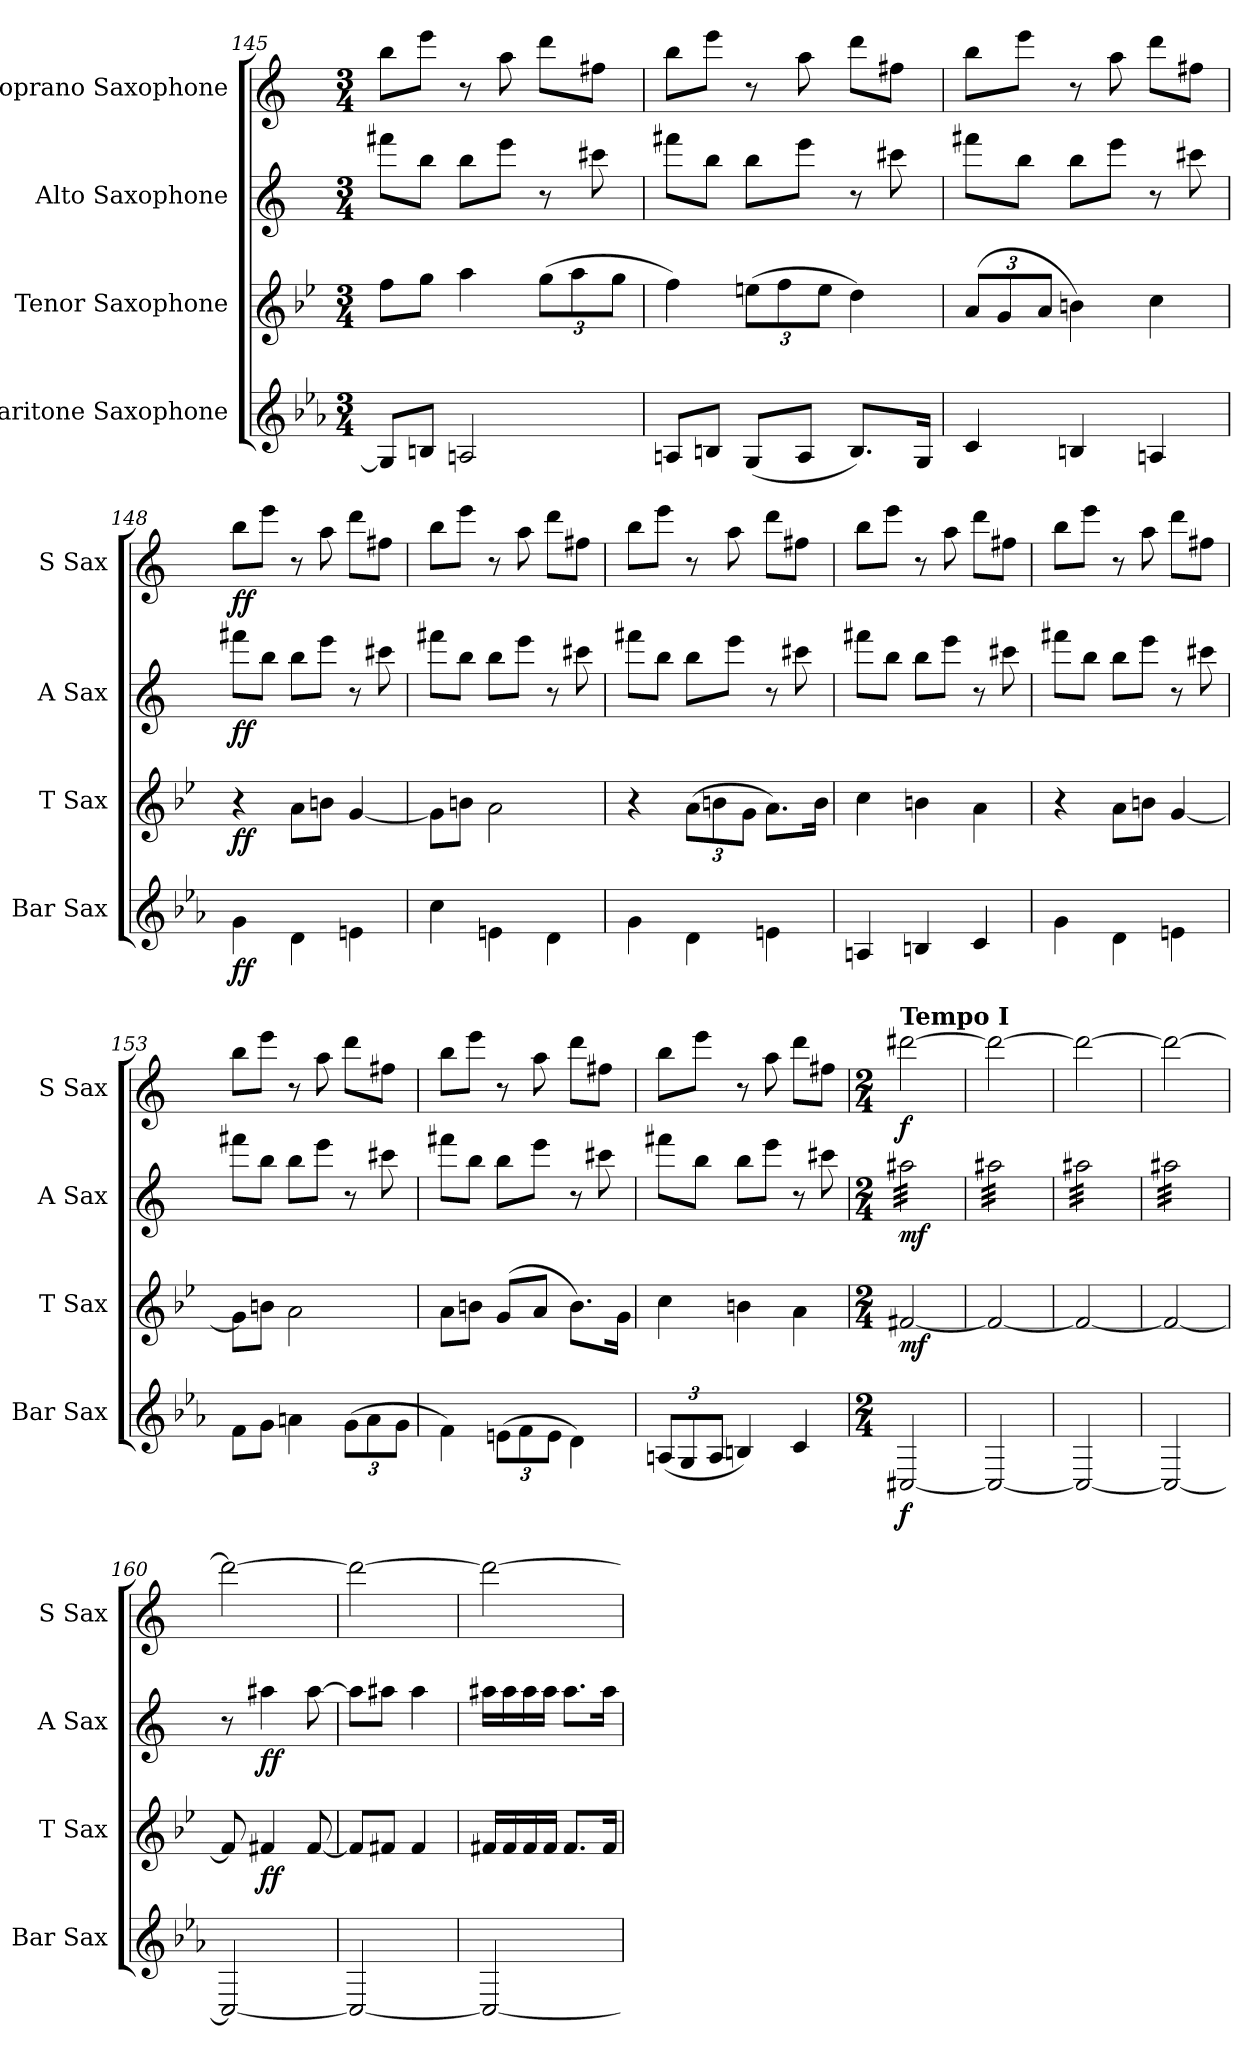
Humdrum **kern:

**kern	**dynam	**kern	**dynam	**kern	**dynam	**kern	**dynam
*part4	*part4	*part3	*part3	*part2	*part2	*part1	*part1
*staff4	*staff4	*staff3	*staff3	*staff2	*staff2	*staff1	*staff1
*I"Baritone Saxophone	*	*I"Tenor Saxophone	*	*I"Alto Saxophone	*	*I"Soprano Saxophone	*
*I'Bar Sax	*	*I'T Sax	*	*I'A Sax	*	*I'S Sax	*
*clefG2	*	*clefG2	*	*clefG2	*	*clefG2	*
*ITrd12c21	*	*ITrd8c14	*	*ITrd5c9	*	*ITrd1c2	*
*k[b-e-a-]	*	*k[b-e-]	*	*k[b-e-a-]	*	*k[b-e-]	*
*M3/4	*	*M3/4	*	*M3/4	*	*M3/4	*
=145	=145	=145	=145	=145	=145	=145	=145
8GG/L]	.	8f\L	.	8aan\L	.	8aa\L	.
8BBn/J	.	8g\J	.	8dd\J	.	8ddd\J	.
2AAn/	.	4a\	.	8dd\L	.	8r	.
.	.	.	.	8gg\J	.	8gg\	.
*	*	*Xbrackettup	*	*	*	*	*
.	.	(12g\L	.	8r	.	8ccc\L	.
.	.	12a\	.	.	.	.	.
.	.	.	.	8een\	.	8een\J	.
.	.	12g\J	.	.	.	.	.
=146	=146	=146	=146	=146	=146	=146	=146
8AAn/L	.	4f\)	.	8aan\L	.	8aa\L	.
8BBn/J	.	.	.	8dd\J	.	8ddd\J	.
(8GG/L	.	(12en\L	.	8dd\L	.	8r	.
.	.	12f\	.	.	.	.	.
8AA/J	.	.	.	8gg\J	.	8gg\	.
.	.	12e\J	.	.	.	.	.
8.BB/L)	.	4d\)	.	8r	.	8ccc\L	.
.	.	.	.	8een\	.	8een\J	.
16GG/Jk	.	.	.	.	.	.	.
=147	=147	=147	=147	=147	=147	=147	=147
4C/	.	(12A/L	.	8aan\L	.	8aa\L	.
.	.	12G/	.	.	.	.	.
.	.	.	.	8dd\J	.	8ddd\J	.
.	.	12A/J	.	.	.	.	.
4BBn/	.	4Bn\)	.	8dd\L	.	8r	.
.	.	.	.	8gg\J	.	8gg\	.
4AAn/	.	4c\	.	8r	.	8ccc\L	.
.	.	.	.	8een\	.	8een\J	.
!!LO:LB:g=z
=148	=148	=148	=148	=148	=148	=148	=148
!	!LO:DY:b	!	!LO:DY:b	!	!LO:DY:b	!	!LO:DY:b
4G\	ff	4r	ff	8aan\L	ff	8aa\L	ff
.	.	.	.	8dd\J	.	8ddd\J	.
4D\	.	8A\L	.	8dd\L	.	8r	.
.	.	8Bn\J	.	8gg\J	.	8gg\	.
4En\	.	[4G/	.	8r	.	8ccc\L	.
.	.	.	.	8een\	.	8een\J	.
=149	=149	=149	=149	=149	=149	=149	=149
4c\	.	8G\L]	.	8aan\L	.	8aa\L	.
.	.	8Bn\J	.	8dd\J	.	8ddd\J	.
4En\	.	2A\	.	8dd\L	.	8r	.
.	.	.	.	8gg\J	.	8gg\	.
4D\	.	.	.	8r	.	8ccc\L	.
.	.	.	.	8een\	.	8een\J	.
=150	=150	=150	=150	=150	=150	=150	=150
4G\	.	4r	.	8aan\L	.	8aa\L	.
.	.	.	.	8dd\J	.	8ddd\J	.
4D\	.	(12A\L	.	8dd\L	.	8r	.
.	.	12Bn\	.	.	.	.	.
.	.	.	.	8gg\J	.	8gg\	.
.	.	12G\J	.	.	.	.	.
4En\	.	8.A\L)	.	8r	.	8ccc\L	.
.	.	.	.	8een\	.	8een\J	.
.	.	16B\Jk	.	.	.	.	.
=151	=151	=151	=151	=151	=151	=151	=151
4AAn/	.	4c\	.	8aan\L	.	8aa\L	.
.	.	.	.	8dd\J	.	8ddd\J	.
4BBn/	.	4Bn\	.	8dd\L	.	8r	.
.	.	.	.	8gg\J	.	8gg\	.
4C/	.	4A\	.	8r	.	8ccc\L	.
.	.	.	.	8een\	.	8een\J	.
!!LO:PB:g=z
=152	=152	=152	=152	=152	=152	=152	=152
4G\	.	4r	.	8aan\L	.	8aa\L	.
.	.	.	.	8dd\J	.	8ddd\J	.
4D\	.	8A\L	.	8dd\L	.	8r	.
.	.	8Bn\J	.	8gg\J	.	8gg\	.
4En\	.	[4G/	.	8r	.	8ccc\L	.
.	.	.	.	8een\	.	8een\J	.
=153	=153	=153	=153	=153	=153	=153	=153
8F\L	.	8G\L]	.	8aan\L	.	8aa\L	.
8G\J	.	8Bn\J	.	8dd\J	.	8ddd\J	.
4An\	.	2A\	.	8dd\L	.	8r	.
.	.	.	.	8gg\J	.	8gg\	.
*Xbrackettup	*	*	*	*	*	*	*
(12G\L	.	.	.	8r	.	8ccc\L	.
12A\	.	.	.	.	.	.	.
.	.	.	.	8een\	.	8een\J	.
12G\J	.	.	.	.	.	.	.
=154	=154	=154	=154	=154	=154	=154	=154
4F\)	.	8A\L	.	8aan\L	.	8aa\L	.
.	.	8Bn\J	.	8dd\J	.	8ddd\J	.
(12En\L	.	(8G/L	.	8dd\L	.	8r	.
12F\	.	.	.	.	.	.	.
.	.	8A/J	.	8gg\J	.	8gg\	.
12E\J	.	.	.	.	.	.	.
4D\)	.	8.B\L)	.	8r	.	8ccc\L	.
.	.	.	.	8een\	.	8een\J	.
.	.	16G\Jk	.	.	.	.	.
=155	=155	=155	=155	=155	=155	=155	=155
(12AAn/L	.	4c\	.	8aan\L	.	8aa\L	.
12GG/	.	.	.	.	.	.	.
.	.	.	.	8dd\J	.	8ddd\J	.
12AA/J	.	.	.	.	.	.	.
4BBn/)	.	4Bn\	.	8dd\L	.	8r	.
.	.	.	.	8gg\J	.	8gg\	.
4C/	.	4A\	.	8r	.	8ccc\L	.
.	.	.	.	8een\	.	8een\J	.
=156	=156	=156	=156	=156	=156	=156	=156
!!LO:REH:place=s1:a:B:fs=14:t=VII
*M2/4	*	*M2/4	*	*M2/4	*	*M2/4	*
!	!	!	!	!	!	!LO:TX:a:B:t=Tempo I	!
!	!LO:DY:b	!	!LO:DY:b	!	!LO:DY:b	!	!LO:DY:b
*	*	*	*	*tremolo	*	*	*
[2CC#X/	f	[2F#X/	mf	(32cc#X\LLL	mf	[2ccc#X\	f
.	.	.	.	(32cc#X\	.	.	.
.	.	.	.	(32cc#X\	.	.	.
.	.	.	.	(32cc#X\	.	.	.
.	.	.	.	(32cc#X\	.	.	.
.	.	.	.	(32cc#X\	.	.	.
.	.	.	.	(32cc#X\	.	.	.
.	.	.	.	(32cc#X\	.	.	.
.	.	.	.	(32cc#X\	.	.	.
.	.	.	.	(32cc#X\	.	.	.
.	.	.	.	(32cc#X\	.	.	.
.	.	.	.	(32cc#X\	.	.	.
.	.	.	.	(32cc#X\	.	.	.
.	.	.	.	(32cc#X\	.	.	.
.	.	.	.	(32cc#X\	.	.	.
.	.	.	.	(32cc#X\JJJ	.	.	.
=157	=157	=157	=157	=157	=157	=157	=157
2CC#/_	.	2F#/_	.	32cc#X\LLL	.	2ccc#\_	.
.	.	.	.	32cc#X\	.	.	.
.	.	.	.	32cc#X\	.	.	.
.	.	.	.	32cc#X\	.	.	.
.	.	.	.	32cc#X\	.	.	.
.	.	.	.	32cc#X\	.	.	.
.	.	.	.	32cc#X\	.	.	.
.	.	.	.	32cc#X\	.	.	.
.	.	.	.	32cc#X\	.	.	.
.	.	.	.	32cc#X\	.	.	.
.	.	.	.	32cc#X\	.	.	.
.	.	.	.	32cc#X\	.	.	.
.	.	.	.	32cc#X\	.	.	.
.	.	.	.	32cc#X\	.	.	.
.	.	.	.	32cc#X\	.	.	.
.	.	.	.	32cc#X\JJJ	.	.	.
!!LO:LB:g=z
=158	=158	=158	=158	=158	=158	=158	=158
2CC#/_	.	2F#/_	.	32cc#X\LLL	.	2ccc#\_	.
.	.	.	.	32cc#X\	.	.	.
.	.	.	.	32cc#X\	.	.	.
.	.	.	.	32cc#X\	.	.	.
.	.	.	.	32cc#X\	.	.	.
.	.	.	.	32cc#X\	.	.	.
.	.	.	.	32cc#X\	.	.	.
.	.	.	.	32cc#X\	.	.	.
.	.	.	.	32cc#X\	.	.	.
.	.	.	.	32cc#X\	.	.	.
.	.	.	.	32cc#X\	.	.	.
.	.	.	.	32cc#X\	.	.	.
.	.	.	.	32cc#X\	.	.	.
.	.	.	.	32cc#X\	.	.	.
.	.	.	.	32cc#X\	.	.	.
.	.	.	.	32cc#X\JJJ	.	.	.
=159	=159	=159	=159	=159	=159	=159	=159
2CC#/_	.	2F#/_	.	32cc#X\)LLL	.	2ccc#\_	.
.	.	.	.	32cc#X\)	.	.	.
.	.	.	.	32cc#X\)	.	.	.
.	.	.	.	32cc#X\)	.	.	.
.	.	.	.	32cc#X\)	.	.	.
.	.	.	.	32cc#X\)	.	.	.
.	.	.	.	32cc#X\)	.	.	.
.	.	.	.	32cc#X\)	.	.	.
.	.	.	.	32cc#X\)	.	.	.
.	.	.	.	32cc#X\)	.	.	.
.	.	.	.	32cc#X\)	.	.	.
.	.	.	.	32cc#X\)	.	.	.
.	.	.	.	32cc#X\)	.	.	.
.	.	.	.	32cc#X\)	.	.	.
.	.	.	.	32cc#X\)	.	.	.
.	.	.	.	32cc#X\)JJJ	.	.	.
*	*	*	*	*Xtremolo	*	*	*
=160	=160	=160	=160	=160	=160	=160	=160
2CC#/_	.	8F#/]	.	8r	.	2ccc#\_	.
!	!	!	!LO:DY:b	!	!LO:DY:b	!	!
.	.	4F#X/	ff	4cc#X\	ff	.	.
.	.	[8F#/	.	[8cc#\	.	.	.
=161	=161	=161	=161	=161	=161	=161	=161
2CC#/_	.	8F#/L]	.	8cc#\L]	.	2ccc#\_	.
.	.	8F#X/J	.	8cc#X\J	.	.	.
.	.	4F#/	.	4cc#\	.	.	.
=162	=162	=162	=162	=162	=162	=162	=162
2CC#/_	.	16F#X/LL	.	16cc#X\LL	.	2ccc#\_	.
.	.	16F#/	.	16cc#\	.	.	.
.	.	16F#/	.	16cc#\	.	.	.
.	.	16F#/JJ	.	16cc#\JJ	.	.	.
.	.	8.F#/L	.	8.cc#\L	.	.	.
.	.	16F#/Jk	.	16cc#\Jk	.	.	.
=	=	=	=	=	=	=	=
*-	*-	*-	*-	*-	*-	*-	*-
